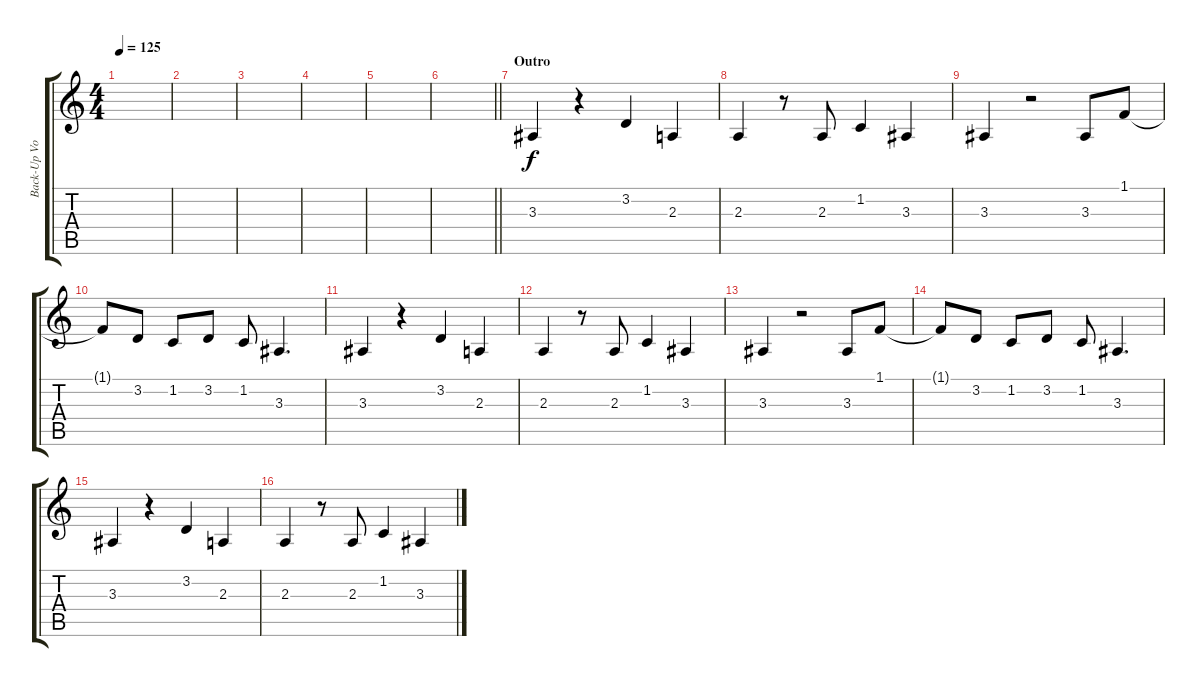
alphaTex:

\track ("Back-Up Vocals" "Back-Up Vo") {instrument tenorsax}
\staff {score tabs}
\tuning (E4 B3 G3 D3 A2 E2) {hide}
\ts (4 4)
\tempo 125
\clef g2
\ks c
|
|
|
|
|
\barLineRight lightlight
|
\section ("" "Outro")
3.3.4{volume 16} r.4 3.2.4 2.3.4 |
2.3.4 r.8 2.3.8 1.2.4 3.3.4 |
3.3.4 r.2 3.3.8 1.1.8 |
1.1{t}.8 3.2.8 1.2.8 3.2.8 1.2.8 3.3.4{d} |
3.3.4 r.4 3.2.4 2.3.4 |
2.3.4 r.8 2.3.8 1.2.4 3.3.4 |
3.3.4 r.2 3.3.8 1.1.8 |
1.1{t}.8 3.2.8 1.2.8 3.2.8 1.2.8 3.3.4{d} |
3.3.4 r.4 3.2.4 2.3.4 |
2.3.4 r.8 2.3.8 1.2.4 3.3.4
